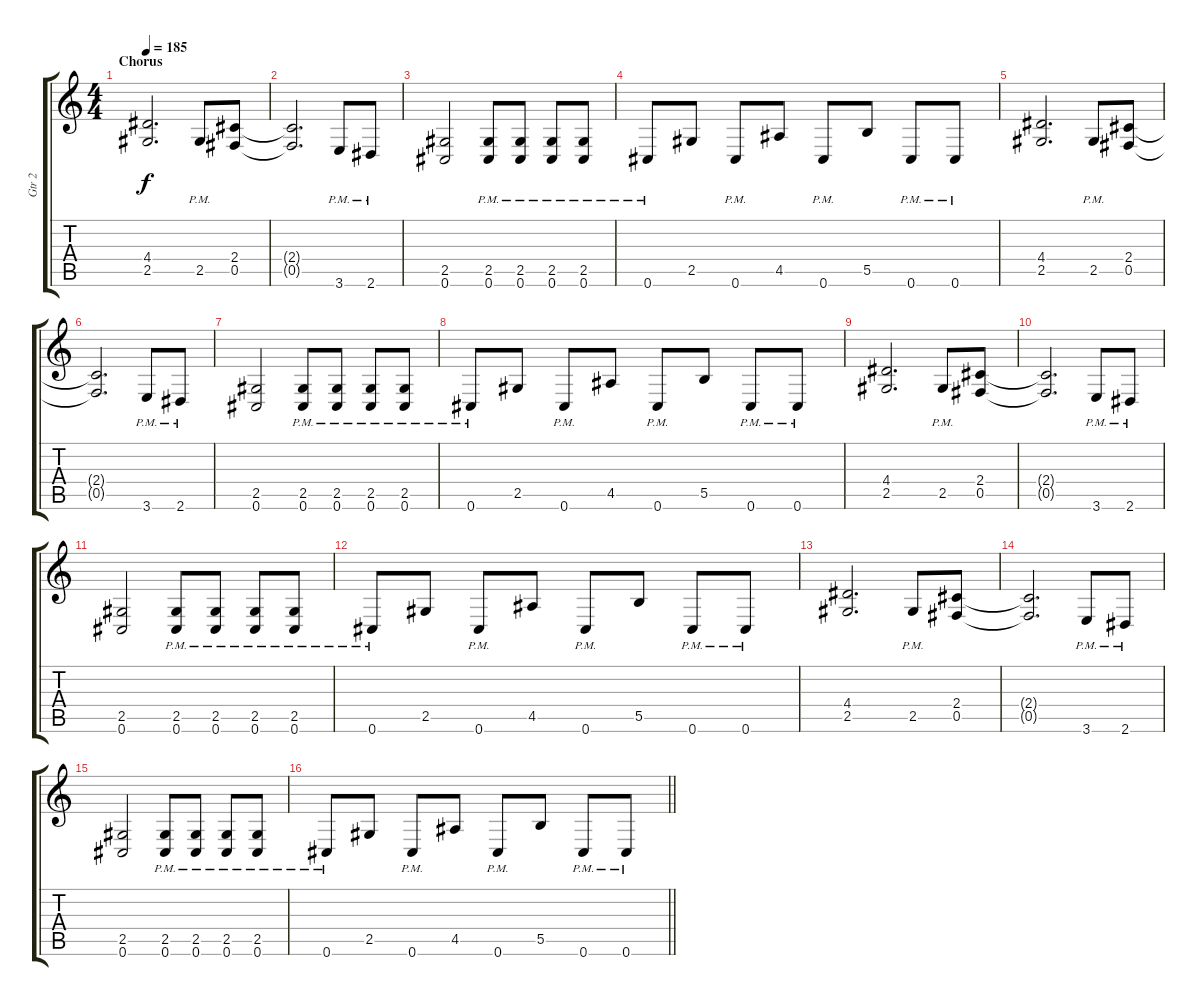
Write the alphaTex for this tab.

\track ("Gtr 2" "Gtr 2") {instrument distortionguitar}
\staff {score tabs}
\tuning (Db4 Ab3 E3 B2 Gb2 Db2) {hide}
\ts (4 4)
\section ("" "Chorus")
\tempo 185
\clef g2
\ks c
(4.4 2.5).2{d dy f} 2.5{pm}.8 (2.4 0.5).8 |
(2.4{t} 0.5{t}).2{d} 3.6{pm}.8 2.6{pm}.8 |
(2.5 0.6).2 (2.5{pm} 0.6{pm}).8 (2.5{pm} 0.6{pm}).8 (2.5{pm} 0.6{pm}).8 (2.5{pm} 0.6{pm}).8 |
0.6{pm}.8 2.5.8 0.6{pm}.8 4.5.8 0.6{pm}.8 5.5.8 0.6{pm}.8 0.6{pm}.8 |
(4.4 2.5).2{d} 2.5{pm}.8 (2.4 0.5).8 |
(2.4{t} 0.5{t}).2{d} 3.6{pm}.8 2.6{pm}.8 |
(2.5 0.6).2 (2.5{pm} 0.6{pm}).8 (2.5{pm} 0.6{pm}).8 (2.5{pm} 0.6{pm}).8 (2.5{pm} 0.6{pm}).8 |
0.6{pm}.8 2.5.8 0.6{pm}.8 4.5.8 0.6{pm}.8 5.5.8 0.6{pm}.8 0.6{pm}.8 |
(4.4 2.5).2{d} 2.5{pm}.8 (2.4 0.5).8 |
(2.4{t} 0.5{t}).2{d} 3.6{pm}.8 2.6{pm}.8 |
(2.5 0.6).2 (2.5{pm} 0.6{pm}).8 (2.5{pm} 0.6{pm}).8 (2.5{pm} 0.6{pm}).8 (2.5{pm} 0.6{pm}).8 |
0.6{pm}.8 2.5.8 0.6{pm}.8 4.5.8 0.6{pm}.8 5.5.8 0.6{pm}.8 0.6{pm}.8 |
(4.4 2.5).2{d} 2.5{pm}.8 (2.4 0.5).8 |
(2.4{t} 0.5{t}).2{d} 3.6{pm}.8 2.6{pm}.8 |
(2.5 0.6).2 (2.5{pm} 0.6{pm}).8 (2.5{pm} 0.6{pm}).8 (2.5{pm} 0.6{pm}).8 (2.5{pm} 0.6{pm}).8 |
\barLineRight lightlight
0.6{pm}.8 2.5.8 0.6{pm}.8 4.5.8 0.6{pm}.8 5.5.8 0.6{pm}.8 0.6{pm}.8
